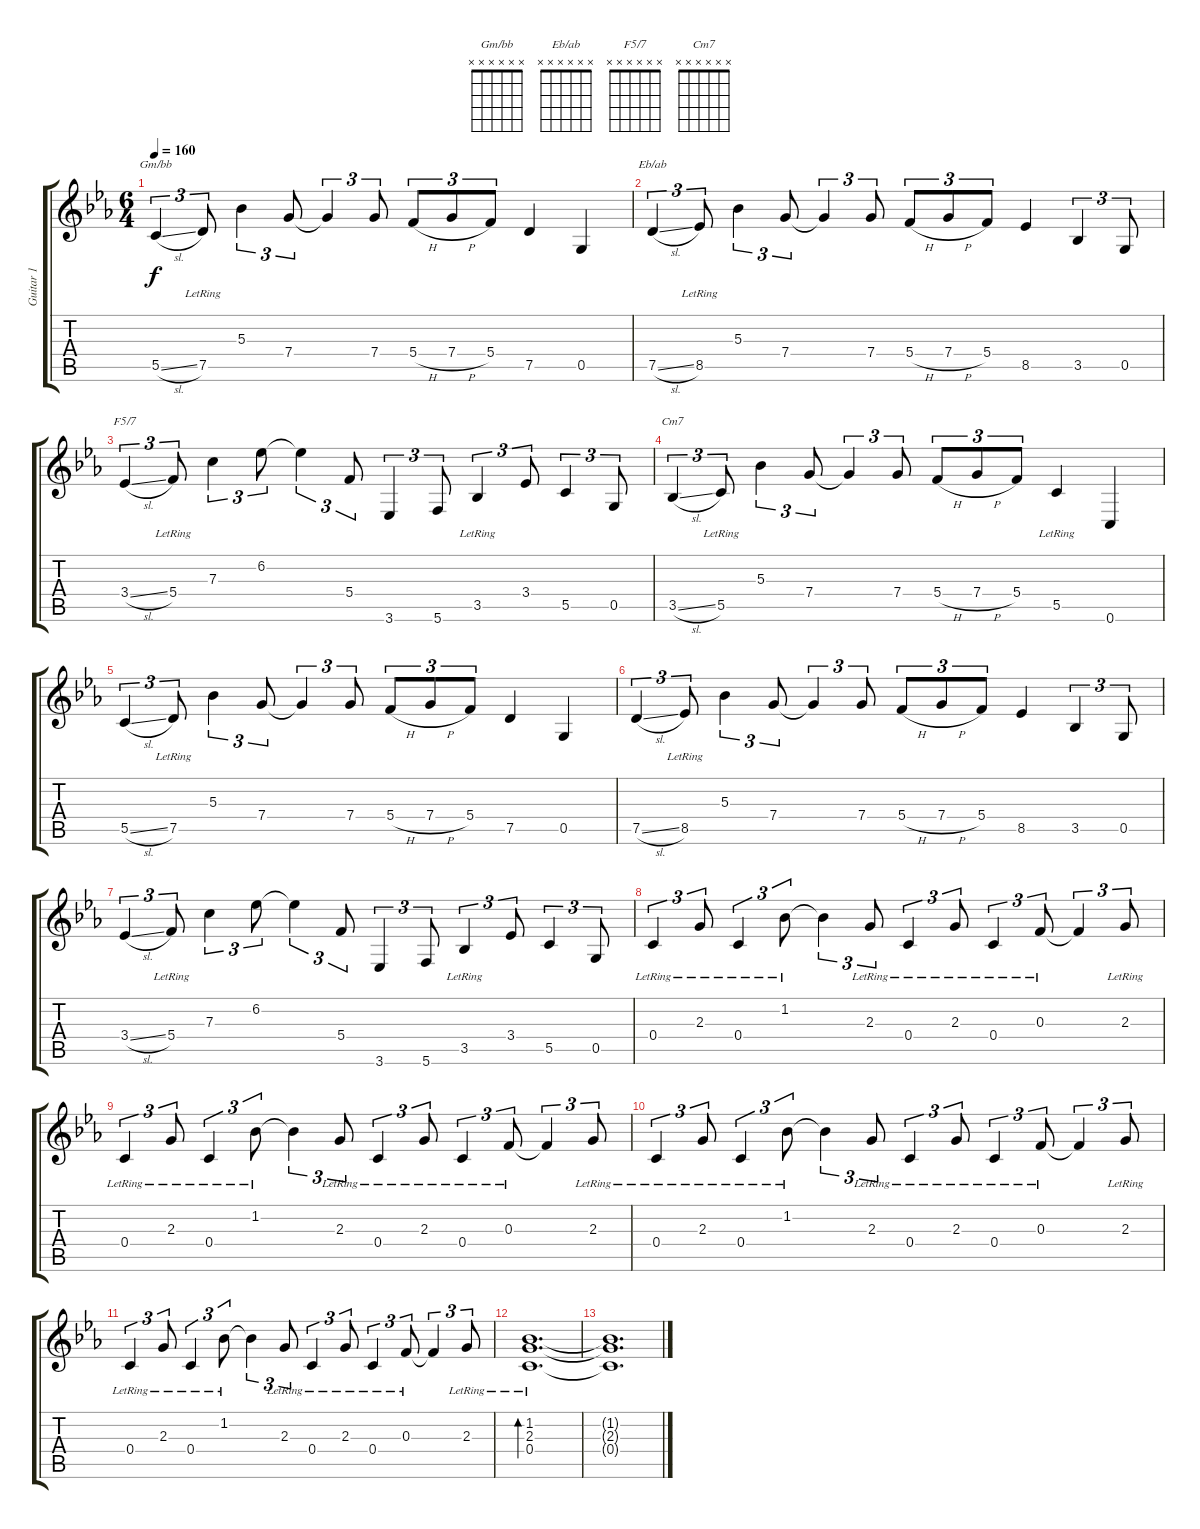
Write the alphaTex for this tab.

\track ("Guitar 1" "Guitar 1") {instrument acousticguitarsteel}
\staff {score tabs}
\tuning (D4 A3 F3 C3 G2 C2) {hide}
\chord ("Gm/bb" x x x x x x)
\chord ("Eb/ab" x x x x x x)
\chord ("F5/7" x x x x x x)
\chord ("Cm7" x x x x x x)
\ts (6 4)
\tempo 160
\clef g2
\ks cminor
5.5{sl}.4{tu (3 2) ch "Gm/bb" dy f} 7.5{lr}.8{tu (3 2)} 5.3.4{tu (3 2)} 7.4.8{tu (3 2)} 7.4{t}.4{tu (3 2)} 7.4.8{tu (3 2)} 5.4{h}.8{tu (3 2)} 7.4{h}.8{tu (3 2)} 5.4.8{tu (3 2)} 7.5.4 0.5.4 |
7.5{sl}.4{tu (3 2) ch "Eb/ab"} 8.5{lr}.8{tu (3 2)} 5.3.4{tu (3 2)} 7.4.8{tu (3 2)} 7.4{t}.4{tu (3 2)} 7.4.8{tu (3 2)} 5.4{h}.8{tu (3 2)} 7.4{h}.8{tu (3 2)} 5.4.8{tu (3 2)} 8.5.4 3.5.4{tu (3 2)} 0.5.8{tu (3 2)} |
3.4{sl}.4{tu (3 2) ch "F5/7"} 5.4{lr}.8{tu (3 2)} 7.3.4{tu (3 2)} 6.2.8{tu (3 2)} 6.2{t}.4{tu (3 2)} 5.4.8{tu (3 2)} 3.6.4{tu (3 2)} 5.6.8{tu (3 2)} 3.5{lr}.4{tu (3 2)} 3.4.8{tu (3 2)} 5.5.4{tu (3 2)} 0.5.8{tu (3 2)} |
3.5{sl}.4{tu (3 2) ch "Cm7"} 5.5{lr}.8{tu (3 2)} 5.3.4{tu (3 2)} 7.4.8{tu (3 2)} 7.4{t}.4{tu (3 2)} 7.4.8{tu (3 2)} 5.4{h}.8{tu (3 2)} 7.4{h}.8{tu (3 2)} 5.4.8{tu (3 2)} 5.5{lr}.4 0.6.4 |
5.5{sl}.4{tu (3 2)} 7.5{lr}.8{tu (3 2)} 5.3.4{tu (3 2)} 7.4.8{tu (3 2)} 7.4{t}.4{tu (3 2)} 7.4.8{tu (3 2)} 5.4{h}.8{tu (3 2)} 7.4{h}.8{tu (3 2)} 5.4.8{tu (3 2)} 7.5.4 0.5.4 |
7.5{sl}.4{tu (3 2)} 8.5{lr}.8{tu (3 2)} 5.3.4{tu (3 2)} 7.4.8{tu (3 2)} 7.4{t}.4{tu (3 2)} 7.4.8{tu (3 2)} 5.4{h}.8{tu (3 2)} 7.4{h}.8{tu (3 2)} 5.4.8{tu (3 2)} 8.5.4 3.5.4{tu (3 2)} 0.5.8{tu (3 2)} |
3.4{sl}.4{tu (3 2)} 5.4{lr}.8{tu (3 2)} 7.3.4{tu (3 2)} 6.2.8{tu (3 2)} 6.2{t}.4{tu (3 2)} 5.4.8{tu (3 2)} 3.6.4{tu (3 2)} 5.6.8{tu (3 2)} 3.5{lr}.4{tu (3 2)} 3.4.8{tu (3 2)} 5.5.4{tu (3 2)} 0.5.8{tu (3 2)} |
0.4{lr}.4{tu (3 2)} 2.3{lr}.8{tu (3 2)} 0.4{lr}.4{tu (3 2)} 1.2{lr}.8{tu (3 2)} 1.2{t}.4{tu (3 2)} 2.3{lr}.8{tu (3 2)} 0.4{lr}.4{tu (3 2)} 2.3{lr}.8{tu (3 2)} 0.4{lr}.4{tu (3 2)} 0.3{lr}.8{tu (3 2)} 0.3{t}.4{tu (3 2)} 2.3{lr}.8{tu (3 2)} |
0.4{lr}.4{tu (3 2)} 2.3{lr}.8{tu (3 2)} 0.4{lr}.4{tu (3 2)} 1.2{lr}.8{tu (3 2)} 1.2{t}.4{tu (3 2)} 2.3{lr}.8{tu (3 2)} 0.4{lr}.4{tu (3 2)} 2.3{lr}.8{tu (3 2)} 0.4{lr}.4{tu (3 2)} 0.3{lr}.8{tu (3 2)} 0.3{t}.4{tu (3 2)} 2.3{lr}.8{tu (3 2)} |
0.4{lr}.4{tu (3 2)} 2.3{lr}.8{tu (3 2)} 0.4{lr}.4{tu (3 2)} 1.2{lr}.8{tu (3 2)} 1.2{t}.4{tu (3 2)} 2.3{lr}.8{tu (3 2)} 0.4{lr}.4{tu (3 2)} 2.3{lr}.8{tu (3 2)} 0.4{lr}.4{tu (3 2)} 0.3{lr}.8{tu (3 2)} 0.3{t}.4{tu (3 2)} 2.3{lr}.8{tu (3 2)} |
0.4{lr}.4{tu (3 2)} 2.3{lr}.8{tu (3 2)} 0.4{lr}.4{tu (3 2)} 1.2{lr}.8{tu (3 2)} 1.2{t}.4{tu (3 2)} 2.3{lr}.8{tu (3 2)} 0.4{lr}.4{tu (3 2)} 2.3{lr}.8{tu (3 2)} 0.4{lr}.4{tu (3 2)} 0.3{lr}.8{tu (3 2)} 0.3{t}.4{tu (3 2)} 2.3{lr}.8{tu (3 2)} |
(1.2{lr} 2.3{lr} 0.4{lr}).1{d bd 480} |
(1.2{t} 2.3{t} 0.4{t}).1{d}
